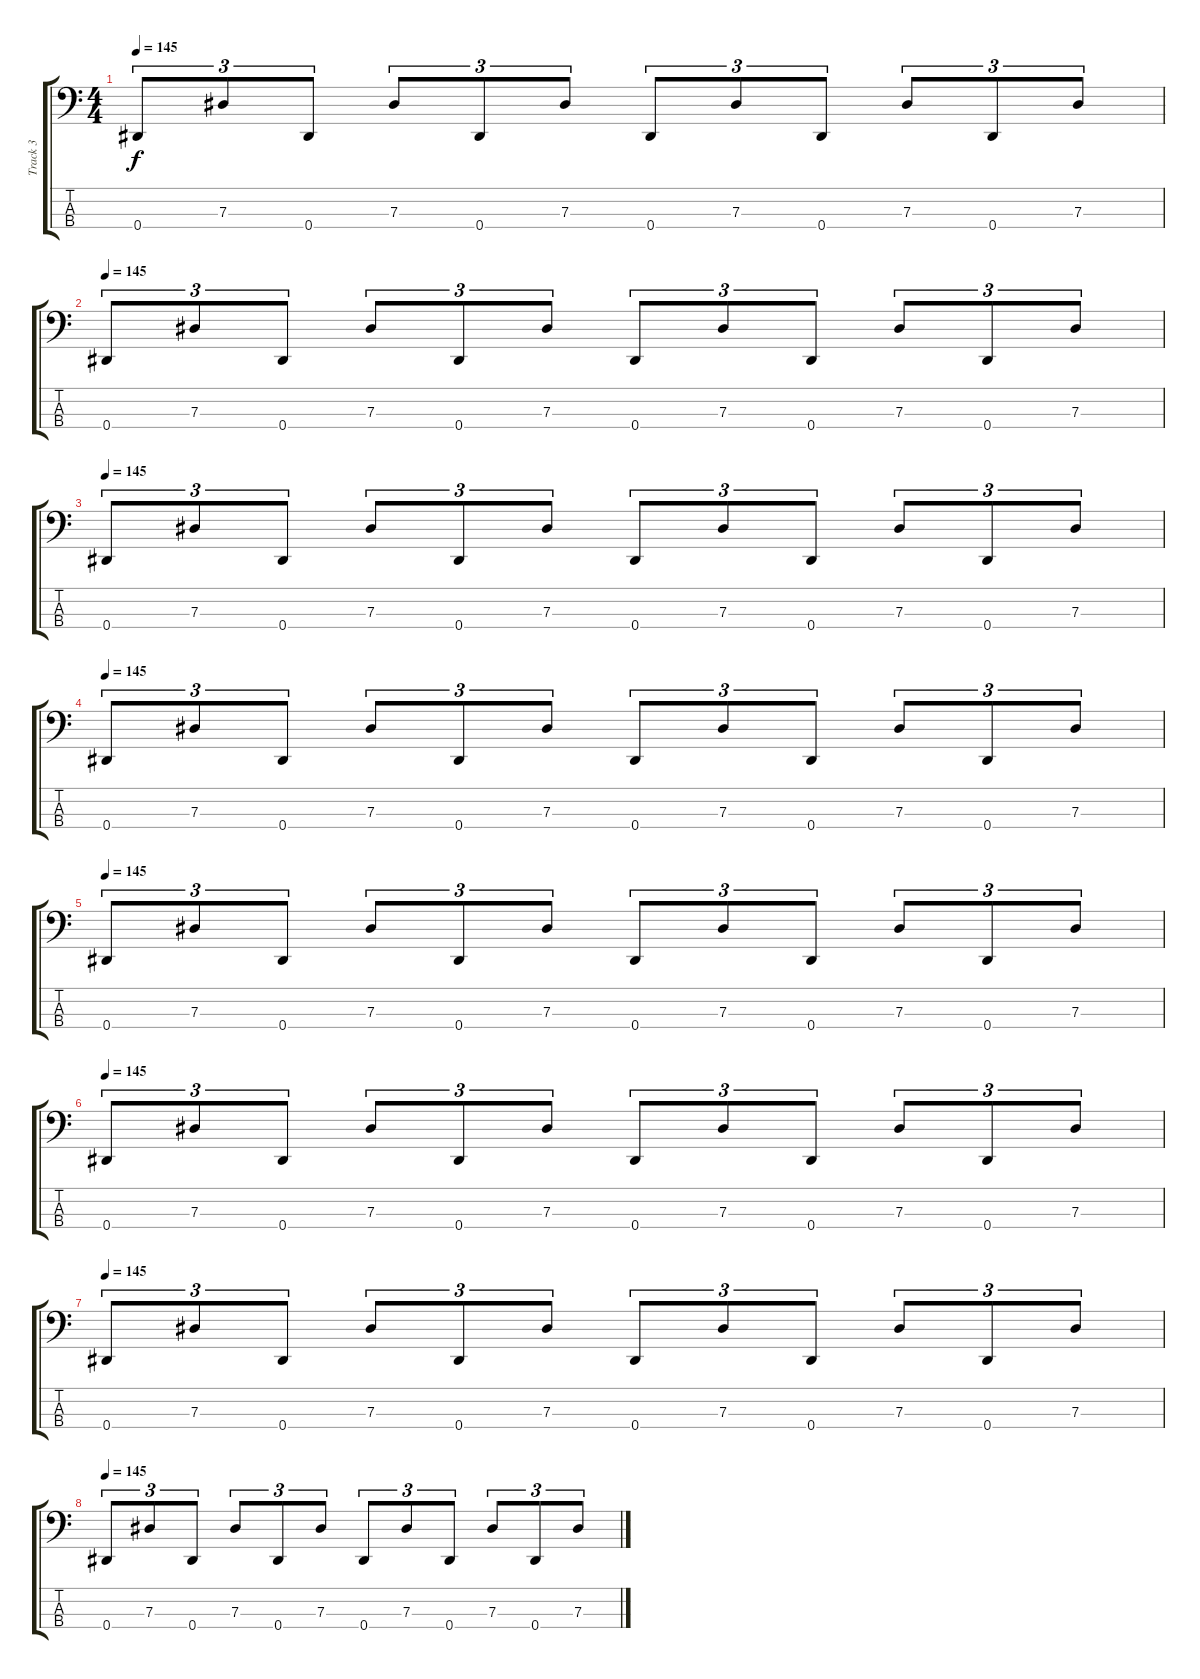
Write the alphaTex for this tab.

\track ("Track 3" "Track 3") {instrument electricbasspick}
\staff {score tabs}
\tuning (Gb2 Db2 Ab1 Eb1) {hide}
\ts (4 4)
\tempo 145
\clef f4
\ks c
0.4.8{tu (3 2) dy f} 7.3.8{tu (3 2)} 0.4.8{tu (3 2)} 7.3.8{tu (3 2)} 0.4.8{tu (3 2)} 7.3.8{tu (3 2)} 0.4.8{tu (3 2)} 7.3.8{tu (3 2)} 0.4.8{tu (3 2)} 7.3.8{tu (3 2)} 0.4.8{tu (3 2)} 7.3.8{tu (3 2)} |
\tempo 145
0.4.8{tu (3 2)} 7.3.8{tu (3 2)} 0.4.8{tu (3 2)} 7.3.8{tu (3 2)} 0.4.8{tu (3 2)} 7.3.8{tu (3 2)} 0.4.8{tu (3 2)} 7.3.8{tu (3 2)} 0.4.8{tu (3 2)} 7.3.8{tu (3 2)} 0.4.8{tu (3 2)} 7.3.8{tu (3 2)} |
\tempo 145
0.4.8{tu (3 2)} 7.3.8{tu (3 2)} 0.4.8{tu (3 2)} 7.3.8{tu (3 2)} 0.4.8{tu (3 2)} 7.3.8{tu (3 2)} 0.4.8{tu (3 2)} 7.3.8{tu (3 2)} 0.4.8{tu (3 2)} 7.3.8{tu (3 2)} 0.4.8{tu (3 2)} 7.3.8{tu (3 2)} |
\tempo 145
0.4.8{tu (3 2)} 7.3.8{tu (3 2)} 0.4.8{tu (3 2)} 7.3.8{tu (3 2)} 0.4.8{tu (3 2)} 7.3.8{tu (3 2)} 0.4.8{tu (3 2)} 7.3.8{tu (3 2)} 0.4.8{tu (3 2)} 7.3.8{tu (3 2)} 0.4.8{tu (3 2)} 7.3.8{tu (3 2)} |
\tempo 145
0.4.8{tu (3 2)} 7.3.8{tu (3 2)} 0.4.8{tu (3 2)} 7.3.8{tu (3 2)} 0.4.8{tu (3 2)} 7.3.8{tu (3 2)} 0.4.8{tu (3 2)} 7.3.8{tu (3 2)} 0.4.8{tu (3 2)} 7.3.8{tu (3 2)} 0.4.8{tu (3 2)} 7.3.8{tu (3 2)} |
\tempo 145
0.4.8{tu (3 2)} 7.3.8{tu (3 2)} 0.4.8{tu (3 2)} 7.3.8{tu (3 2)} 0.4.8{tu (3 2)} 7.3.8{tu (3 2)} 0.4.8{tu (3 2)} 7.3.8{tu (3 2)} 0.4.8{tu (3 2)} 7.3.8{tu (3 2)} 0.4.8{tu (3 2)} 7.3.8{tu (3 2)} |
\tempo 145
0.4.8{tu (3 2)} 7.3.8{tu (3 2)} 0.4.8{tu (3 2)} 7.3.8{tu (3 2)} 0.4.8{tu (3 2)} 7.3.8{tu (3 2)} 0.4.8{tu (3 2)} 7.3.8{tu (3 2)} 0.4.8{tu (3 2)} 7.3.8{tu (3 2)} 0.4.8{tu (3 2)} 7.3.8{tu (3 2)} |
\tempo 145
0.4.8{tu (3 2)} 7.3.8{tu (3 2)} 0.4.8{tu (3 2)} 7.3.8{tu (3 2)} 0.4.8{tu (3 2)} 7.3.8{tu (3 2)} 0.4.8{tu (3 2)} 7.3.8{tu (3 2)} 0.4.8{tu (3 2)} 7.3.8{tu (3 2)} 0.4.8{tu (3 2)} 7.3.8{tu (3 2)}
